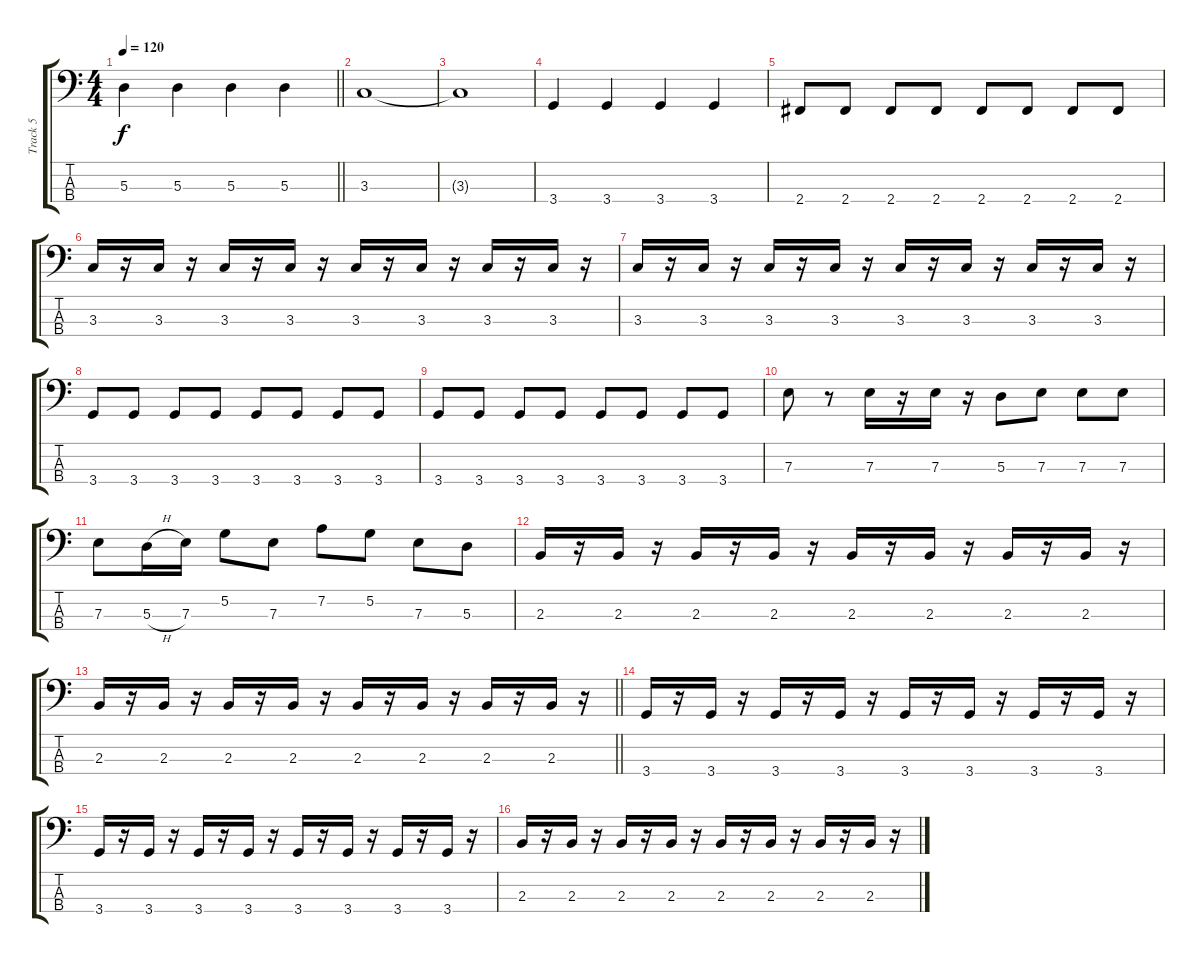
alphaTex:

\track ("Track 5" "Track 5") {instrument electricbassfinger}
\staff {score tabs}
\tuning (G2 D2 A1 E1) {hide}
\ts (4 4)
\tempo 120
\clef f4
\barLineRight lightlight
\ks c
5.3.4{dy f} 5.3.4 5.3.4 5.3.4 |
3.3.1 |
3.3{t}.1 |
3.4.4 3.4.4 3.4.4 3.4.4 |
2.4.8 2.4.8 2.4.8 2.4.8 2.4.8 2.4.8 2.4.8 2.4.8 |
3.3.16 r.16 3.3.16 r.16 3.3.16 r.16 3.3.16 r.16 3.3.16 r.16 3.3.16 r.16 3.3.16 r.16 3.3.16 r.16 |
3.3.16 r.16 3.3.16 r.16 3.3.16 r.16 3.3.16 r.16 3.3.16 r.16 3.3.16 r.16 3.3.16 r.16 3.3.16 r.16 |
3.4.8 3.4.8 3.4.8 3.4.8 3.4.8 3.4.8 3.4.8 3.4.8 |
3.4.8 3.4.8 3.4.8 3.4.8 3.4.8 3.4.8 3.4.8 3.4.8 |
7.3.8 r.8 7.3.16 r.16 7.3.16 r.16 5.3.8 7.3.8 7.3.8 7.3.8 |
7.3.8 5.3{h}.16 7.3.16 5.2.8 7.3.8 7.2.8 5.2.8 7.3.8 5.3.8 |
2.3.16 r.16 2.3.16 r.16 2.3.16 r.16 2.3.16 r.16 2.3.16 r.16 2.3.16 r.16 2.3.16 r.16 2.3.16 r.16 |
\barLineRight lightlight
2.3.16 r.16 2.3.16 r.16 2.3.16 r.16 2.3.16 r.16 2.3.16 r.16 2.3.16 r.16 2.3.16 r.16 2.3.16 r.16 |
3.4.16 r.16 3.4.16 r.16 3.4.16 r.16 3.4.16 r.16 3.4.16 r.16 3.4.16 r.16 3.4.16 r.16 3.4.16 r.16 |
3.4.16 r.16 3.4.16 r.16 3.4.16 r.16 3.4.16 r.16 3.4.16 r.16 3.4.16 r.16 3.4.16 r.16 3.4.16 r.16 |
2.3.16 r.16 2.3.16 r.16 2.3.16 r.16 2.3.16 r.16 2.3.16 r.16 2.3.16 r.16 2.3.16 r.16 2.3.16 r.16
